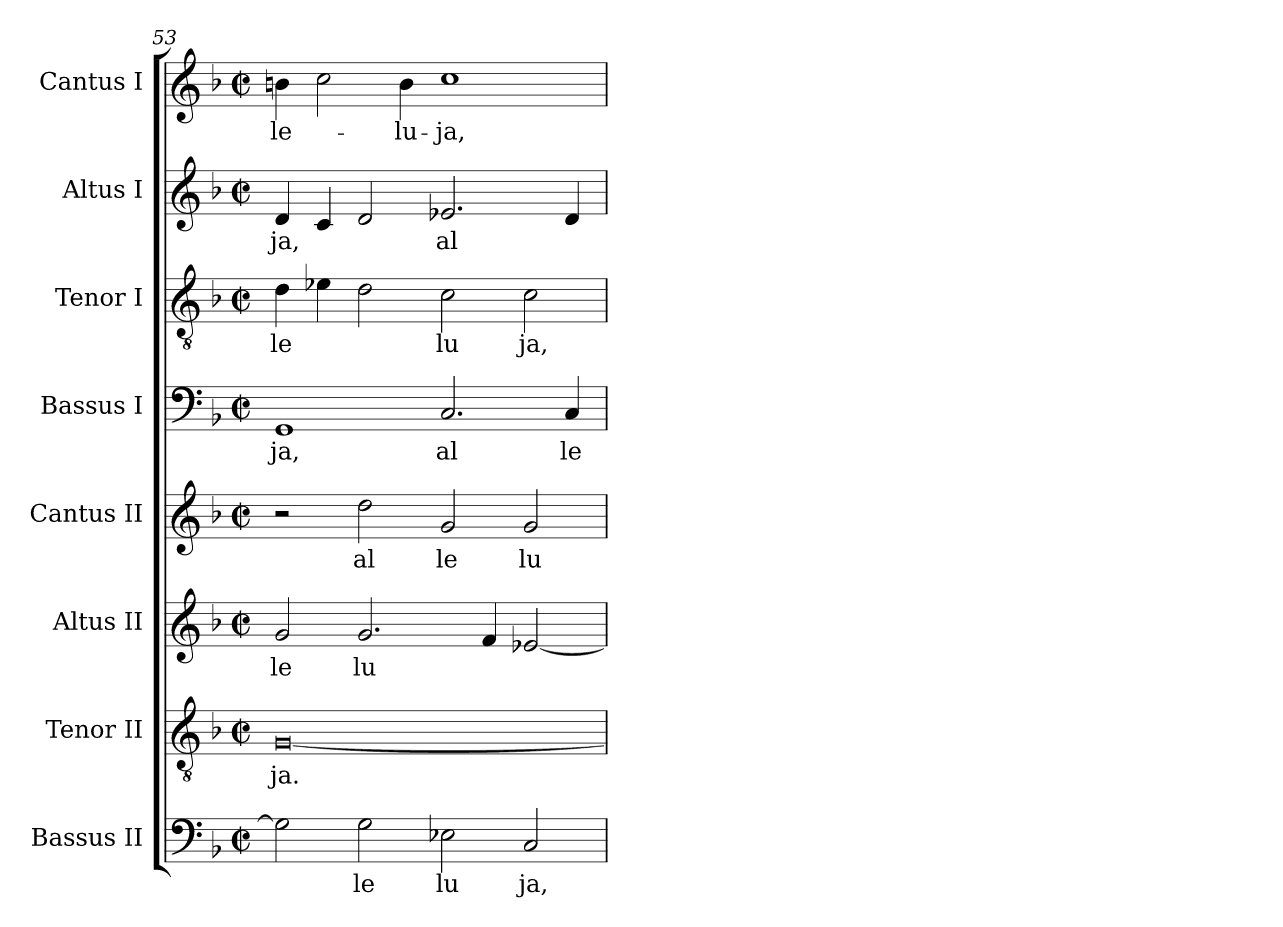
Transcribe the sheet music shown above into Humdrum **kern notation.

**kern	**text	**kern	**text	**kern	**text	**kern	**text	**kern	**text	**kern	**text	**kern	**text	**kern	**text
*part8	*part8	*part7	*part7	*part6	*part6	*part5	*part5	*part4	*part4	*part3	*part3	*part2	*part2	*part1	*part1
*staff8	*staff8	*staff7	*staff7	*staff6	*staff6	*staff5	*staff5	*staff4	*staff4	*staff3	*staff3	*staff2	*staff2	*staff1	*staff1
*I"Bassus II	*	*I"Tenor II	*	*I"Altus II	*	*I"Cantus II	*	*I"Bassus I	*	*I"Tenor I	*	*I"Altus I	*	*I"Cantus I	*
*clefF4	*	*clefGv2	*	*clefG2	*	*clefG2	*	*clefF4	*	*clefGv2	*	*clefG2	*	*clefG2	*
*k[b-]	*	*k[b-]	*	*k[b-]	*	*k[b-]	*	*k[b-]	*	*k[b-]	*	*k[b-]	*	*k[b-]	*
*F:	*	*F:	*	*F:	*	*F:	*	*F:	*	*F:	*	*F:	*	*F:	*
*M2/2	*	*M2/2	*	*M2/2	*	*M2/2	*	*M2/2	*	*M2/2	*	*M2/2	*	*M2/2	*
*met(c|)	*	*met(c|)	*	*met(c|)	*	*met(c|)	*	*met(c|)	*	*met(c|)	*	*met(c|)	*	*met(c|)	*
=53	=53	=53	=53	=53	=53	=53	=53	=53	=53	=53	=53	=53	=53	=53	=53
!	!	!	!LO:LY:b:cj	!	!LO:LY:b:cj	!	!	!	!LO:LY:b:cj	!	!LO:LY:b:cj	!	!LO:LY:b:cj	!	!LO:LY:b:cj
2G\]	.	[<0G	ja.	2g/	le	2r	.	1GG	ja,	4d\	le	4d/	ja,	4bn\	-le-
.	.	.	.	.	.	.	.	.	.	4e-X\	.	4c/	.	2cc\	.
!	!LO:LY:b:cj	!	!	!	!LO:LY:b:cj	!	!LO:LY:b:cj	!	!	!	!	!	!	!	!
2G\	le	.	.	2.g/	lu	2dd\	al	.	.	2d\	.	2d/	.	.	.
!	!	!	!	!	!	!	!	!	!	!	!	!	!	!	!LO:LY:b:cj
.	.	.	.	.	.	.	.	.	.	.	.	.	.	4b\	-lu-
!	!LO:LY:b:cj	!	!	!	!	!	!LO:LY:b:cj	!	!LO:LY:b:cj	!	!LO:LY:b:cj	!	!LO:LY:b:cj	!	!LO:LY:b:cj
2E-X\	lu	.	.	.	.	2g/	le	2.C/	al	2c\	lu	2.e-X/	al	1cc	-ja,
.	.	.	.	4f/	.	.	.	.	.	.	.	.	.	.	.
!	!LO:LY:b:cj	!	!	!	!	!	!LO:LY:b:cj	!	!	!	!LO:LY:b:cj	!	!	!	!
2C/	ja,	.	.	[<2e-X/	.	2g/	lu	.	.	2c\	ja,	.	.	.	.
!	!	!	!	!	!	!	!	!	!LO:LY:b:cj	!	!	!	!	!	!
.	.	.	.	.	.	.	.	4C/	le	.	.	4d/	.	.	.
=	=	=	=	=	=	=	=	=	=	=	=	=	=	=	=
*-	*-	*-	*-	*-	*-	*-	*-	*-	*-	*-	*-	*-	*-	*-	*-
